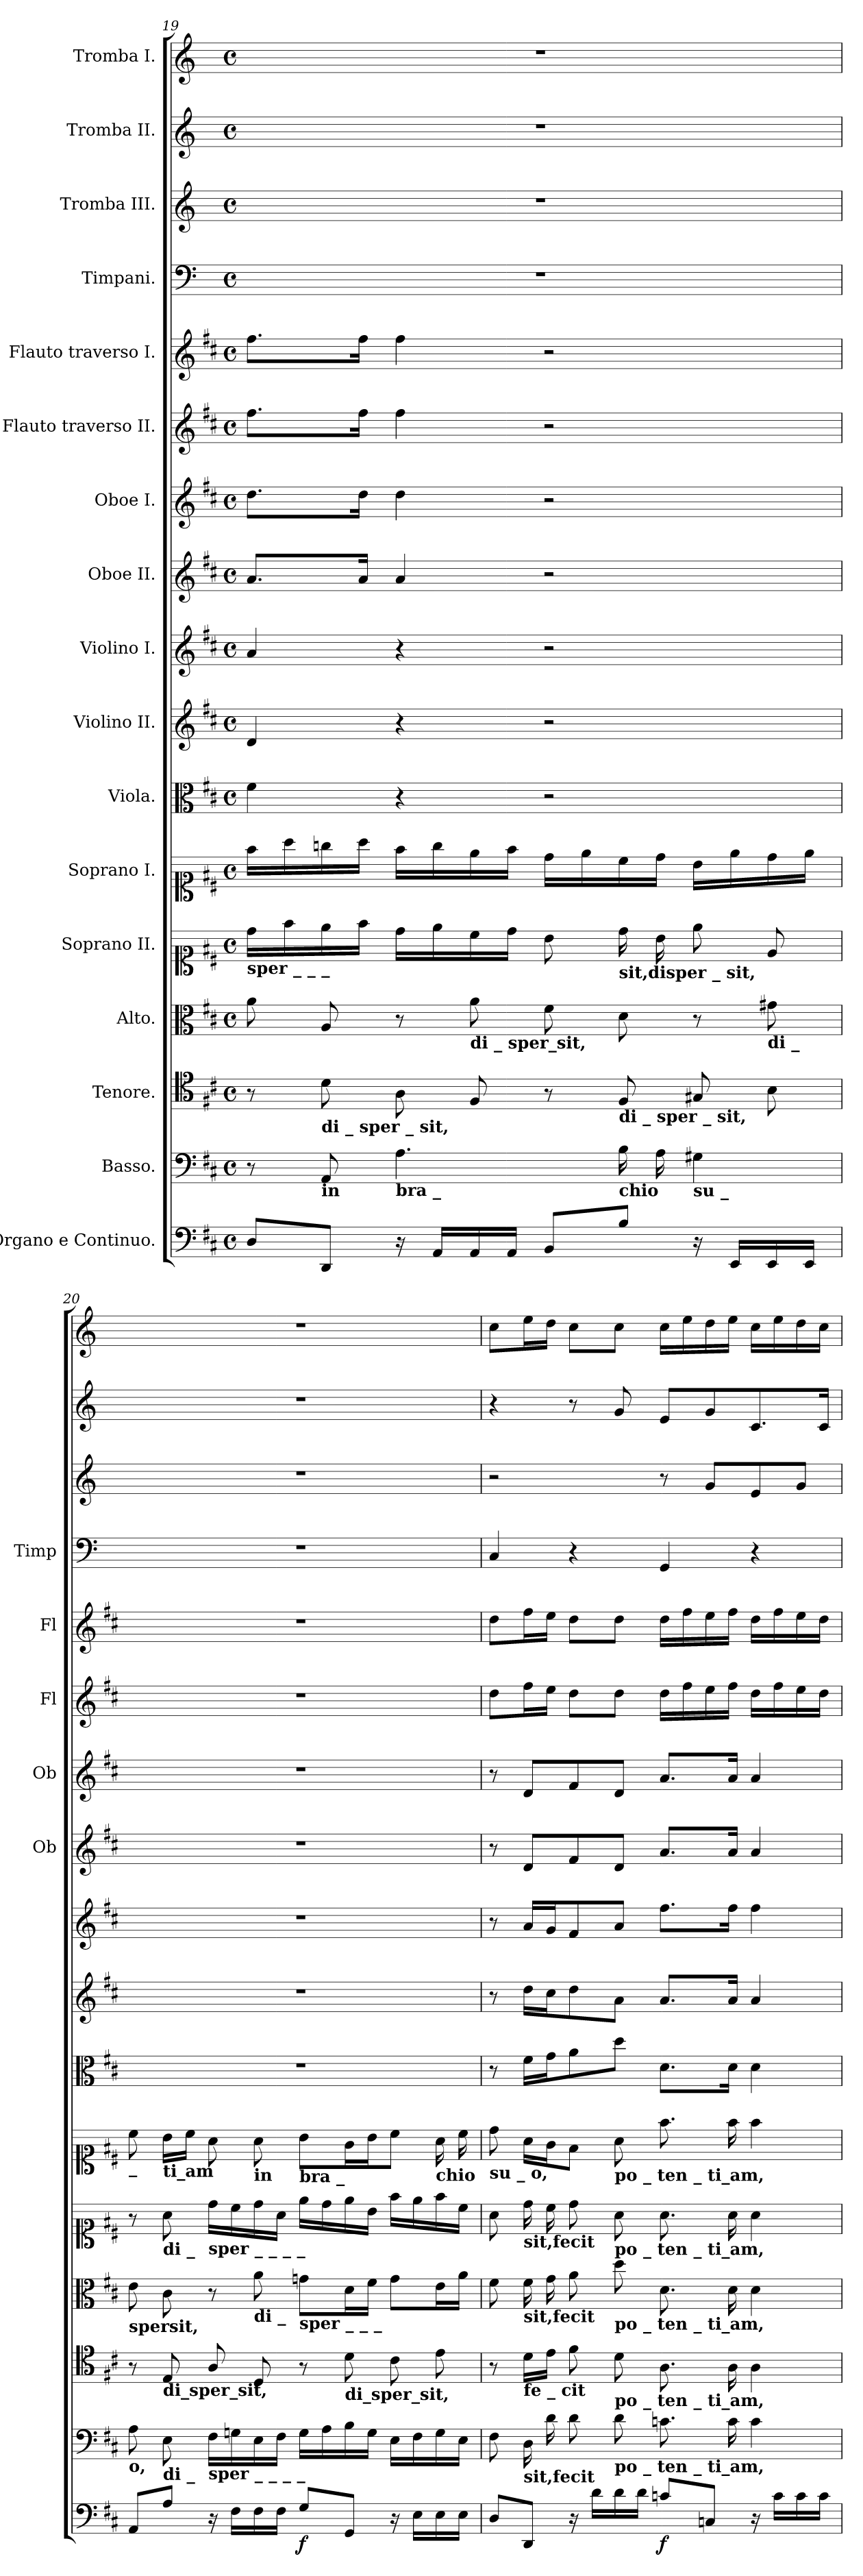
**kern	**dynam	**kern	**kern	**kern	**kern	**kern	**kern	**kern	**kern	**kern	**kern	**kern	**kern	**kern	**kern	**kern	**kern
*part17	*part17	*part16	*part15	*part14	*part13	*part12	*part11	*part10	*part9	*part8	*part7	*part6	*part5	*part4	*part3	*part2	*part1
*staff17	*staff17	*staff16	*staff15	*staff14	*staff13	*staff12	*staff11	*staff10	*staff9	*staff8	*staff7	*staff6	*staff5	*staff4	*staff3	*staff2	*staff1
*I"Organo  e Continuo.	*	*I"Basso.	*I"Tenore.	*I"Alto.	*I"Soprano  II.	*I"Soprano  I.	*I"Viola.	*I"Violino II.	*I"Violino I.	*I"Oboe  II.	*I"Oboe  I.	*I"Flauto  traverso  II.	*I"Flauto  traverso  I.	*I"Timpani.	*I"Tromba  III.	*I"Tromba  II.	*I"Tromba  I.
*	*	*	*	*	*	*	*	*	*	*I'Ob	*I'Ob	*I'Fl	*I'Fl	*I'Timp	*	*	*
*clefF4	*	*clefF4	*clefC4	*clefC3	*clefC1	*clefC1	*clefC3	*clefG2	*clefG2	*clefG2	*clefG2	*clefG2	*clefG2	*clefF4	*clefG2	*clefG2	*clefG2
*	*	*	*	*	*	*	*	*	*	*	*	*	*	*	*ITrd-1c-2	*ITrd-1c-2	*ITrd-1c-2
*k[f#c#]	*	*k[f#c#]	*k[f#c#]	*k[f#c#]	*k[f#c#]	*k[f#c#]	*k[f#c#]	*k[f#c#]	*k[f#c#]	*k[f#c#]	*k[f#c#]	*k[f#c#]	*k[f#c#]	*k[]	*k[f#c#]	*k[f#c#]	*k[f#c#]
*M4/4	*	*M4/4	*M4/4	*M4/4	*M4/4	*M4/4	*M4/4	*M4/4	*M4/4	*M4/4	*M4/4	*M4/4	*M4/4	*M4/4	*M4/4	*M4/4	*M4/4
*met(c)	*	*met(c)	*met(c)	*met(c)	*met(c)	*met(c)	*met(c)	*met(c)	*met(c)	*met(c)	*met(c)	*met(c)	*met(c)	*met(c)	*met(c)	*met(c)	*met(c)
=19	=19	=19	=19	=19	=19	=19	=19	=19	=19	=19	=19	=19	=19	=19	=19	=19	=19
!	!	!	!	!	!LO:TX:b:B:t=sper      _         _         _	!	!	!	!	!	!	!	!	!	!	!	!
8D/L	.	8r	8r	8a\	16dd\LL	16ff#\LL	4f#\	4d/	4a/	8.a/L	8.dd\L	8.ff#\L	8.ff#\L	1r	1r	1r	1r
.	.	.	.	.	16ff#\	16aa\	.	.	.	.	.	.	.	.	.	.	.
!	!	!	!LO:TX:b:B:t=di _ sper _ sit,	!	!	!	!	!	!	!	!	!	!	!	!	!	!
!	!	!LO:TX:b:B:t=in	!	!	!	!	!	!	!	!	!	!	!	!	!	!	!
8DD/J	.	8AA/	8d\	8A/	16ee\	16ggn\	.	.	.	.	.	.	.	.	.	.	.
.	.	.	.	.	16ff#\JJ	16aa\JJ	.	.	.	16a/Jk	16dd\Jk	16ff#\Jk	16ff#\Jk	.	.	.	.
!	!	!LO:TX:b:B:t=bra        _	!	!	!	!	!	!	!	!	!	!	!	!	!	!	!
16r	.	4.A\	8A\	8r	16dd\LL	16ff#\LL	4r	4r	4r	4a/	4dd\	4ff#\	4ff#\	.	.	.	.
16AA/LL	.	.	.	.	16ee\	16gg\	.	.	.	.	.	.	.	.	.	.	.
!	!	!	!	!LO:TX:b:B:t=di _ sper_sit,	!	!	!	!	!	!	!	!	!	!	!	!	!
16AA/	.	.	8F#/	8a\	16cc#\	16ee\	.	.	.	.	.	.	.	.	.	.	.
16AA/JJ	.	.	.	.	16dd\JJ	16ff#\JJ	.	.	.	.	.	.	.	.	.	.	.
8BB/L	.	.	8r	8f#\	8b\	16dd\LL	2r	2r	2r	2r	2r	2r	2r	.	.	.	.
.	.	.	.	.	.	16ee\	.	.	.	.	.	.	.	.	.	.	.
!	!	!	!	!	!LO:TX:b:B:t=sit,disper _ sit,	!	!	!	!	!	!	!	!	!	!	!	!
!	!	!	!LO:TX:b:B:t=di _ sper _ sit,	!	!	!	!	!	!	!	!	!	!	!	!	!	!
!	!	!LO:TX:b:B:t=chio	!	!	!	!	!	!	!	!	!	!	!	!	!	!	!
8B\J	.	16B\	8F#/	8d\	16dd\	16cc#\	.	.	.	.	.	.	.	.	.	.	.
.	.	16A\	.	.	16b\	16dd\JJ	.	.	.	.	.	.	.	.	.	.	.
!	!	!LO:TX:b:B:t=su     _	!	!	!	!	!	!	!	!	!	!	!	!	!	!	!
16r	.	4G#X\	8G#X/	8r	8ee\	16b\LL	.	.	.	.	.	.	.	.	.	.	.
16EE/LL	.	.	.	.	.	16ee\	.	.	.	.	.	.	.	.	.	.	.
!	!	!	!	!LO:TX:b:B:t=di  _	!	!	!	!	!	!	!	!	!	!	!	!	!
16EE/	.	.	8B\	8g#X\	8e/	16dd\	.	.	.	.	.	.	.	.	.	.	.
16EE/JJ	.	.	.	.	.	16ee\JJ	.	.	.	.	.	.	.	.	.	.	.
!!LO:PB:g=z
=20	=20	=20	=20	=20	=20	=20	=20	=20	=20	=20	=20	=20	=20	=20	=20	=20	=20
!	!	!	!	!	!	!LO:TX:b:B:t=_	!	!	!	!	!	!	!	!	!	!	!
!	!	!	!	!LO:TX:b:B:t=spersit,	!	!	!	!	!	!	!	!	!	!	!	!	!
!	!	!LO:TX:b:B:t=o,	!	!	!	!	!	!	!	!	!	!	!	!	!	!	!
8AA/L	.	8A\	8r	8e\	8r	8cc#\	1r	1r	1r	1r	1r	1r	1r	1r	1r	1r	1r
!	!	!	!	!	!	!LO:TX:b:B:t=ti_am	!	!	!	!	!	!	!	!	!	!	!
!	!	!	!	!	!LO:TX:b:B:t=di _	!	!	!	!	!	!	!	!	!	!	!	!
!	!	!	!LO:TX:b:B:t=di_sper_sit,	!	!	!	!	!	!	!	!	!	!	!	!	!	!
!	!	!LO:TX:b:B:t=di _	!	!	!	!	!	!	!	!	!	!	!	!	!	!	!
8A\J	.	8E\	8E/	8c#\	8a\	16b\LL	.	.	.	.	.	.	.	.	.	.	.
.	.	.	.	.	.	16cc#\JJ	.	.	.	.	.	.	.	.	.	.	.
!	!	!	!	!	!LO:TX:b:B:t=sper        _         _         _        _	!	!	!	!	!	!	!	!	!	!	!	!
!	!	!LO:TX:b:B:t=sper      _         _         _        _	!	!	!	!	!	!	!	!	!	!	!	!	!	!	!
16r	.	16F#\LL	8A/	8r	16dd\LL	8a\	.	.	.	.	.	.	.	.	.	.	.
16F#\LL	.	16Gn\	.	.	16cc#\	.	.	.	.	.	.	.	.	.	.	.	.
!	!	!	!	!	!	!LO:TX:b:B:t=in	!	!	!	!	!	!	!	!	!	!	!
!	!	!	!	!LO:TX:b:B:t=di _	!	!	!	!	!	!	!	!	!	!	!	!	!
16F#\	.	16E\	8D/	8a\	16dd\	8a\	.	.	.	.	.	.	.	.	.	.	.
16F#\JJ	.	16F#\JJ	.	.	16a\JJ	.	.	.	.	.	.	.	.	.	.	.	.
!	!	!	!	!	!	!LO:TX:b:B:t=bra         _	!	!	!	!	!	!	!	!	!	!	!
!	!	!	!	!LO:TX:b:B:t=sper     _       _        _	!	!	!	!	!	!	!	!	!	!	!	!	!
!	!LO:DY:b	!	!	!	!	!	!	!	!	!	!	!	!	!	!	!	!
8G\L	f	16G\LL	8r	8gn\L	16ee\LL	8b\L	.	.	.	.	.	.	.	.	.	.	.
.	.	16A\	.	.	16dd\	.	.	.	.	.	.	.	.	.	.	.	.
!	!	!	!LO:TX:b:B:t=di_sper_sit,	!	!	!	!	!	!	!	!	!	!	!	!	!	!
8GG/J	.	16B\	8d\	16d\L	16ee\	16g\L	.	.	.	.	.	.	.	.	.	.	.
.	.	16G\JJ	.	16f#\JJ	16b\JJ	16b\J	.	.	.	.	.	.	.	.	.	.	.
16r	.	16E\LL	8c#\	8g\L	16ff#\LL	8cc#\J	.	.	.	.	.	.	.	.	.	.	.
16E\LL	.	16F#\	.	.	16ee\	.	.	.	.	.	.	.	.	.	.	.	.
!	!	!	!	!	!	!LO:TX:b:B:t=chio	!	!	!	!	!	!	!	!	!	!	!
16E\	.	16G\	8e\	16e\L	16ff#\	16a\	.	.	.	.	.	.	.	.	.	.	.
16E\JJ	.	16E\JJ	.	16a\JJ	16cc#\JJ	16cc#\	.	.	.	.	.	.	.	.	.	.	.
=21	=21	=21	=21	=21	=21	=21	=21	=21	=21	=21	=21	=21	=21	=21	=21	=21	=21
!	!	!	!	!	!	!LO:TX:b:B:t=su _ o,	!	!	!	!	!	!	!	!	!	!	!
8D/L	.	8F#\	8r	8f#\	8a\	8dd\	8r	8r	8r	8r	8r	8dd\L	8dd\L	4C/	2r	4r	8dd\L
!	!	!	!	!	!LO:TX:b:B:t=sit,fecit	!	!	!	!	!	!	!	!	!	!	!	!
!	!	!	!	!LO:TX:b:B:t=sit,fecit	!	!	!	!	!	!	!	!	!	!	!	!	!
!	!	!	!LO:TX:b:B:t=fe _ cit	!	!	!	!	!	!	!	!	!	!	!	!	!	!
!	!	!LO:TX:b:B:t=sit,fecit	!	!	!	!	!	!	!	!	!	!	!	!	!	!	!
8DD/J	.	16D\	16d\LL	16f#\	16dd\	16a\LL	16f#\LL	16dd\LL	16a/LL	8d/L	8d/L	16ff#\L	16ff#\L	.	.	.	16ff#\L
.	.	16d\	16e\JJ	16g\	16cc#\	16g\J	16g\J	16cc#\J	16g/J	.	.	16ee\JJ	16ee\JJ	.	.	.	16ee\JJ
16r	.	8d\	8f#\	8a\	8dd\	8f#\J	8a\	8dd\	8f#/	8f#/	8f#/	8dd\L	8dd\L	4r	.	8r	8dd\L
16d\LL	.	.	.	.	.	.	.	.	.	.	.	.	.	.	.	.	.
!	!	!	!	!	!	!LO:TX:b:B:t=po  _  ten  _   ti_am,	!	!	!	!	!	!	!	!	!	!	!
!	!	!	!	!	!LO:TX:b:B:t=po  _  ten  _   ti_am,	!	!	!	!	!	!	!	!	!	!	!	!
!	!	!	!	!LO:TX:b:B:t=po  _  ten  _   ti_am,	!	!	!	!	!	!	!	!	!	!	!	!	!
!	!	!	!LO:TX:b:B:t=po  _  ten  _   ti_am,	!	!	!	!	!	!	!	!	!	!	!	!	!	!
!	!	!LO:TX:b:B:t=po  _  ten  _   ti_am,	!	!	!	!	!	!	!	!	!	!	!	!	!	!	!
16d\	.	8d\	8d\	8dd\	8a\	8a\	8dd\J	8a\J	8a/J	8d/J	8d/J	8dd\J	8dd\J	.	.	8a/	8dd\J
16d\JJ	.	.	.	.	.	.	.	.	.	.	.	.	.	.	.	.	.
!	!LO:DY:b	!	!	!	!	!	!	!	!	!	!	!	!	!	!	!	!
8cn\L	f	8.cn\	8.A\	8.d\	8.a\	8.ff#\	8.d\L	8.a/L	8.ff#\L	8.a/L	8.a/L	16dd\LL	16dd\LL	4GG/	8r	8f#/L	16dd\LL
.	.	.	.	.	.	.	.	.	.	.	.	16ff#\	16ff#\	.	.	.	16ff#\
8Cn/J	.	.	.	.	.	.	.	.	.	.	.	16ee\	16ee\	.	8a/L	8a/	16ee\
.	.	16c\	16A\	16d\	16a\	16ff#\	16d\Jk	16a/Jk	16ff#\Jk	16a/Jk	16a/Jk	16ff#\JJ	16ff#\JJ	.	.	.	16ff#\JJ
16r	.	4c\	4A\	4d\	4a\	4ff#\	4d\	4a/	4ff#\	4a/	4a/	16dd\LL	16dd\LL	4r	8f#/	8.d/	16dd\LL
16c\LL	.	.	.	.	.	.	.	.	.	.	.	16ff#\	16ff#\	.	.	.	16ff#\
16c\	.	.	.	.	.	.	.	.	.	.	.	16ee\	16ee\	.	8a/J	.	16ee\
16c\JJ	.	.	.	.	.	.	.	.	.	.	.	16dd\JJ	16dd\JJ	.	.	16d/Jk	16dd\JJ
=	=	=	=	=	=	=	=	=	=	=	=	=	=	=	=	=	=
*-	*-	*-	*-	*-	*-	*-	*-	*-	*-	*-	*-	*-	*-	*-	*-	*-	*-
